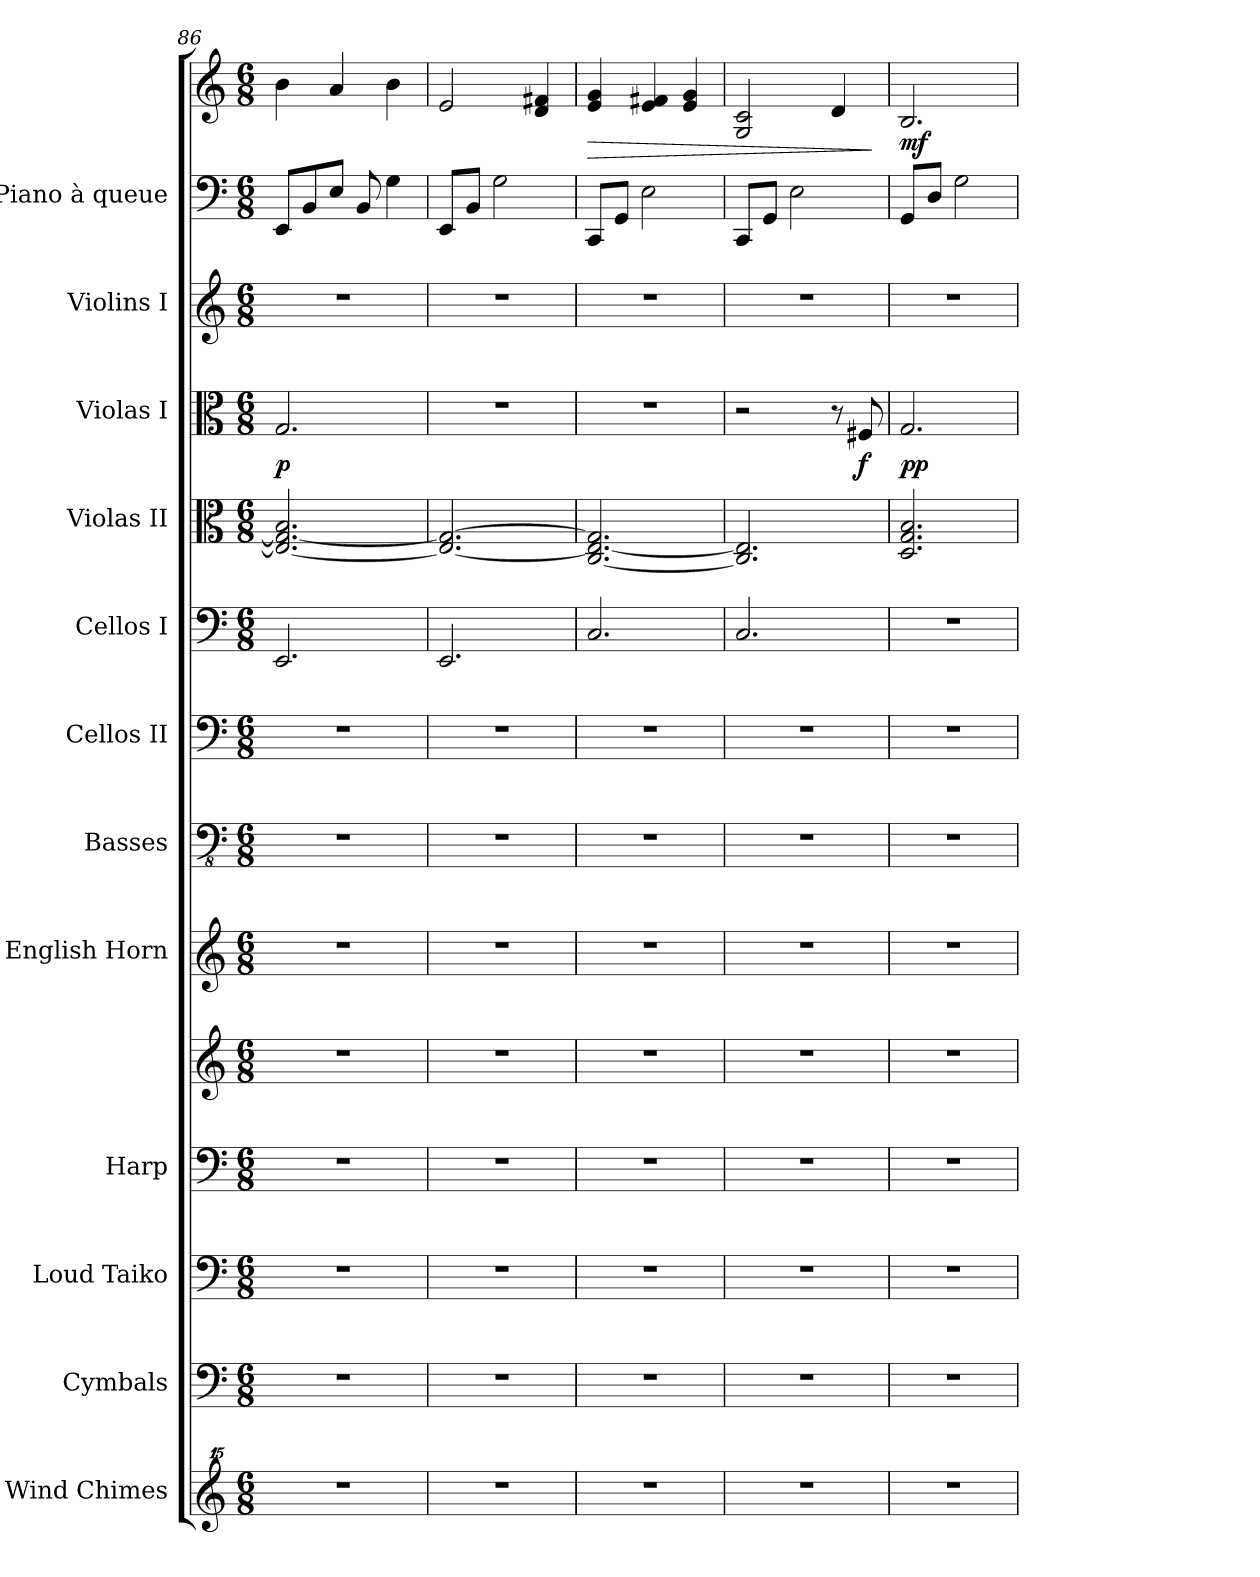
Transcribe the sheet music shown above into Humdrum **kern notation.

**kern	**kern	**kern	**kern	**kern	**kern	**kern	**kern	**kern	**kern	**kern	**dynam	**kern	**kern	**kern	**dynam
*part12	*part11	*part10	*part9	*part9	*part8	*part7	*part6	*part5	*part4	*part3	*part3	*part2	*part1	*part1	*part1
*staff14	*staff13	*staff12	*staff11	*staff10	*staff9	*staff8	*staff7	*staff6	*staff5	*staff4	*staff4	*staff3	*staff2	*staff1	*staff1/2
*I"Wind Chimes	*I"Cymbals	*I"Loud Taiko	*I"Harp	*	*I"English Horn	*I"Basses	*I"Cellos II	*I"Cellos I	*I"Violas II	*I"Violas I	*	*I"Violins I	*I"Piano à queue	*	*
*I'WCh.	*I'Cymb.	*I'Taiko.	*I'Hrp.	*	*	*I'Bss	*I'Cellos II	*I'Cellos I	*I'Vla II.	*I'Vla I.	*	*I'Vlns I.	*I'Pia.	*	*
*clefG^^2	*clefF4	*clefF4	*clefF4	*clefG2	*clefG2	*clefFv4	*clefF4	*clefF4	*clefC3	*clefC3	*	*clefG2	*clefF4	*clefG2	*
*k[]	*k[]	*k[]	*k[]	*k[]	*k[]	*k[]	*k[]	*k[]	*k[]	*k[]	*	*k[]	*k[]	*k[]	*
*M6/8	*M6/8	*M6/8	*M6/8	*M6/8	*M6/8	*M6/8	*M6/8	*M6/8	*M6/8	*M6/8	*	*M6/8	*M6/8	*M6/8	*
=86	=86	=86	=86	=86	=86	=86	=86	=86	=86	=86	=86	=86	=86	=86	=86
!	!	!	!	!	!	!	!	!	!	!	!LO:DY:b	!	!	!	!
2.r	2.r	2.r	2.r	2.r	2.r	2.r	2.r	2.EE/	2.E/_ 2.G/_ 2.B/	2.G/	p	2.r	8EE/L	4b\	.
.	.	.	.	.	.	.	.	.	.	.	.	.	8BB/	.	.
.	.	.	.	.	.	.	.	.	.	.	.	.	8E/J	4a/	.
.	.	.	.	.	.	.	.	.	.	.	.	.	8BB/	.	.
.	.	.	.	.	.	.	.	.	.	.	.	.	4G\	4b\	.
=87	=87	=87	=87	=87	=87	=87	=87	=87	=87	=87	=87	=87	=87	=87	=87
2.r	2.r	2.r	2.r	2.r	2.r	2.r	2.r	2.EE/	2.E/_ 2.G/_	2.r	.	2.r	8EE/L	2e/	.
.	.	.	.	.	.	.	.	.	.	.	.	.	8BB/J	.	.
.	.	.	.	.	.	.	.	.	.	.	.	.	2G\	.	.
.	.	.	.	.	.	.	.	.	.	.	.	.	.	4d/ 4f#X/	.
=88	=88	=88	=88	=88	=88	=88	=88	=88	=88	=88	=88	=88	=88	=88	=88
!	!	!	!	!	!	!	!	!	!	!	!	!	!	!	!LO:HP:b
2.r	2.r	2.r	2.r	2.r	2.r	2.r	2.r	2.C/	[2.C/ 2.E/_ 2.G/]	2.r	.	2.r	8CC/L	4e/ 4g/	>
.	.	.	.	.	.	.	.	.	.	.	.	.	8GG/J	.	.
.	.	.	.	.	.	.	.	.	.	.	.	.	2E\	4e/ 4f#X/	.
.	.	.	.	.	.	.	.	.	.	.	.	.	.	4e/ 4g/	.
=89	=89	=89	=89	=89	=89	=89	=89	=89	=89	=89	=89	=89	=89	=89	=89
2.r	2.r	2.r	2.r	2.r	2.r	2.r	2.r	2.C/	2.C/] 2.E/]	2r	.	2.r	8CC/L	2G/ 2c/	.
.	.	.	.	.	.	.	.	.	.	.	.	.	8GG/J	.	.
.	.	.	.	.	.	.	.	.	.	.	.	.	2E\	.	.
.	.	.	.	.	.	.	.	.	.	8r	.	.	.	4d/	.
!	!	!	!	!	!	!	!	!	!	!	!LO:DY:b	!	!	!	!
.	.	.	.	.	.	.	.	.	.	8F#X/	f	.	.	.	.
.	.	.	.	.	.	.	.	.	.	.	.	.	.	.	]
=90	=90	=90	=90	=90	=90	=90	=90	=90	=90	=90	=90	=90	=90	=90	=90
!	!	!	!	!	!	!	!	!	!	!	!LO:DY:b	!	!	!	!LO:DY:b
2.r	2.r	2.r	2.r	2.r	2.r	2.r	2.r	2.r	2.D/ 2.G/ 2.B/	2.G/	pp	2.r	8GG/L	2.B/	mf
.	.	.	.	.	.	.	.	.	.	.	.	.	8D/J	.	.
.	.	.	.	.	.	.	.	.	.	.	.	.	2G\	.	.
=	=	=	=	=	=	=	=	=	=	=	=	=	=	=	=
*-	*-	*-	*-	*-	*-	*-	*-	*-	*-	*-	*-	*-	*-	*-	*-
